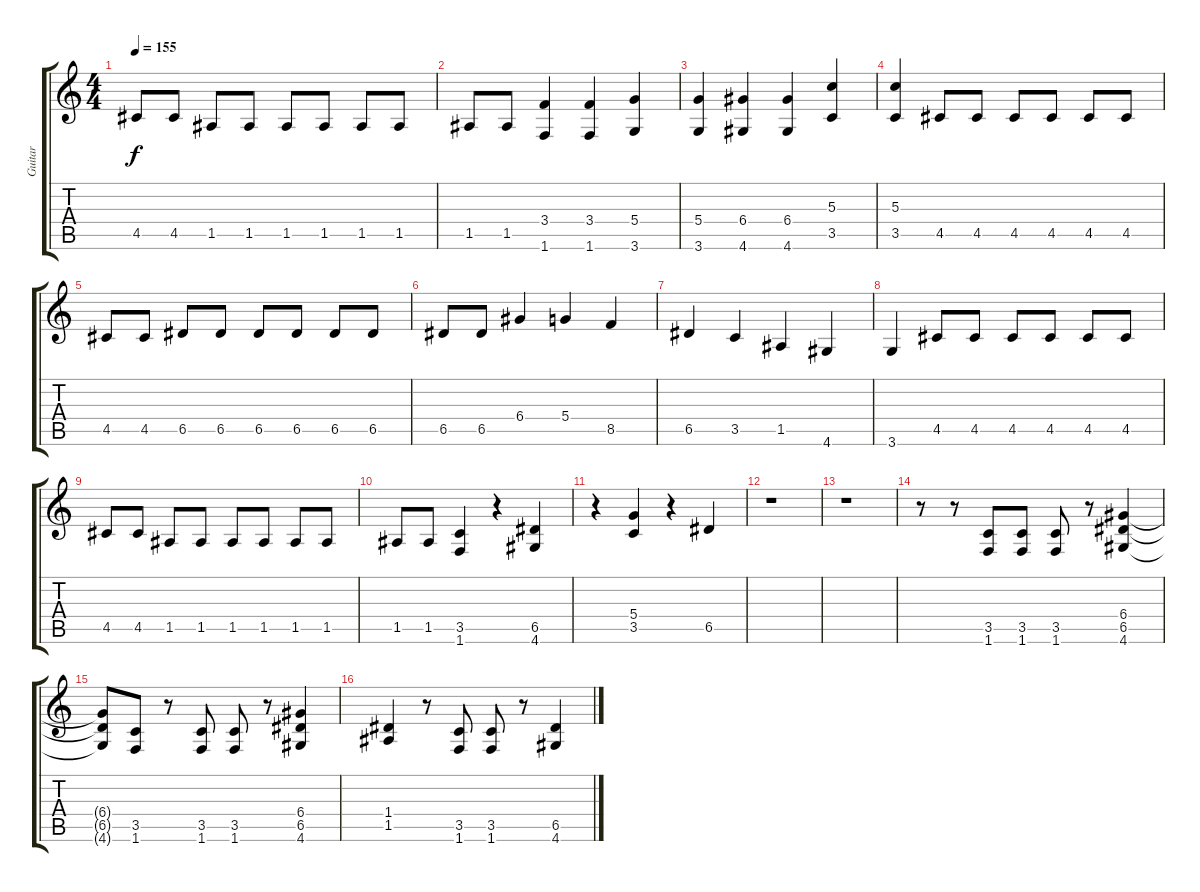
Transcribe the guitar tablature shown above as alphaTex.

\track ("Guitar" "Guitar") {instrument distortionguitar}
\staff {score tabs}
\tuning (E4 B3 G3 D3 A2 E2) {hide}
\ts (4 4)
\tempo 155
\clef g2
\ks c
4.5.8{dy f} 4.5.8 1.5.8 1.5.8 1.5.8 1.5.8 1.5.8 1.5.8 |
1.5.8 1.5.8 (3.4 1.6).4 (3.4 1.6).4 (5.4 3.6).4 |
(5.4 3.6).4 (6.4 4.6).4 (6.4 4.6).4 (5.3 3.5).4 |
(5.3 3.5).4 4.5.8 4.5.8 4.5.8 4.5.8 4.5.8 4.5.8 |
4.5.8 4.5.8 6.5.8 6.5.8 6.5.8 6.5.8 6.5.8 6.5.8 |
6.5.8 6.5.8 6.4.4 5.4.4 8.5.4 |
6.5.4 3.5.4 1.5.4 4.6.4 |
3.6.4 4.5.8 4.5.8 4.5.8 4.5.8 4.5.8 4.5.8 |
4.5.8 4.5.8 1.5.8 1.5.8 1.5.8 1.5.8 1.5.8 1.5.8 |
1.5.8 1.5.8 (3.5 1.6).4 r.4 (6.5 4.6).4 |
r.4 (5.4 3.5).4 r.4 6.5.4 |
r.1 |
r.1 |
r.8 r.8 (3.5 1.6).8 (3.5 1.6).8 (3.5 1.6).8 r.8 (6.4 6.5 4.6).4 |
(6.4{t} 6.5{t} 4.6{t}).8 (3.5 1.6).8 r.8 (3.5 1.6).8 (3.5 1.6).8 r.8 (6.4 6.5 4.6).4 |
(1.4 1.5).4 r.8 (3.5 1.6).8 (3.5 1.6).8 r.8 (6.5 4.6).4
